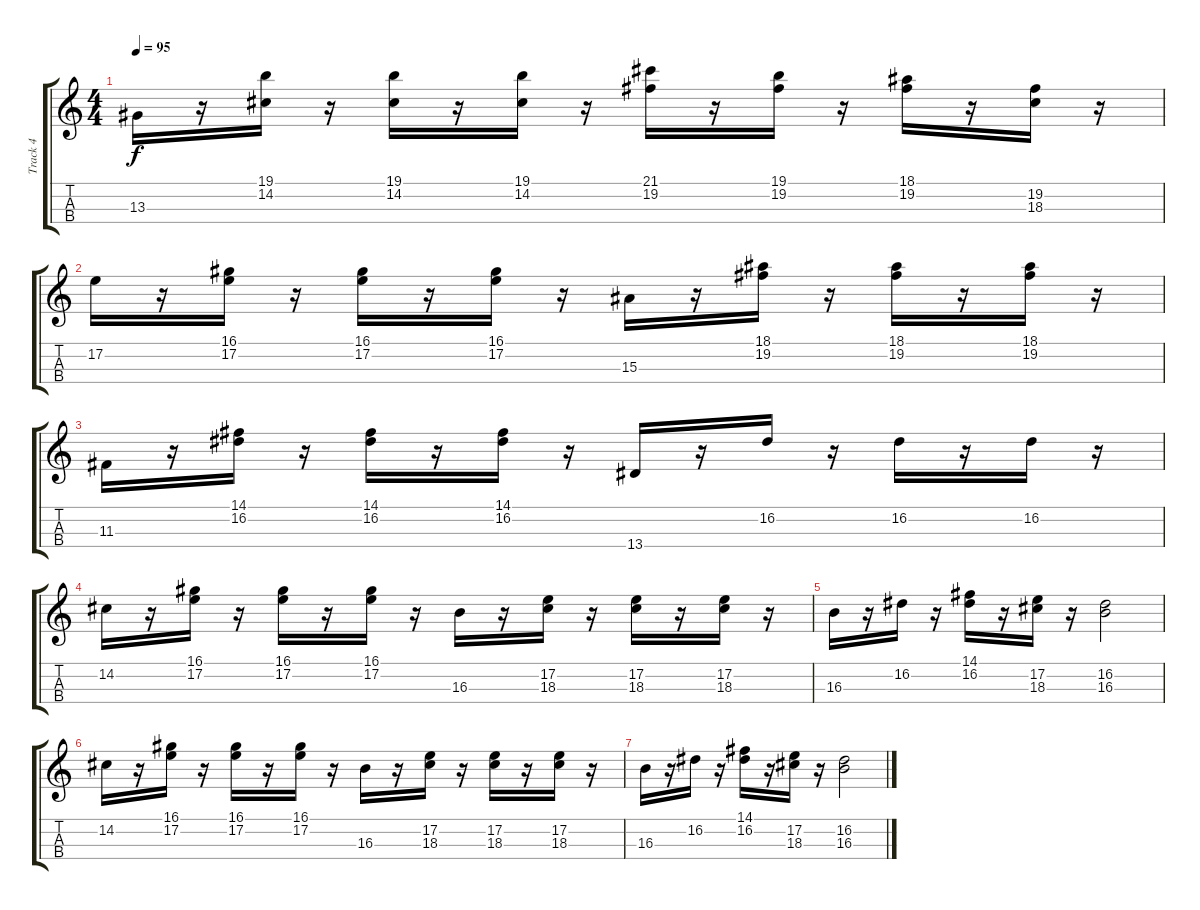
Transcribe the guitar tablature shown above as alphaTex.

\track ("Track 4" "Track 4") {instrument lead3calliope}
\staff {score tabs}
\tuning (E4 B3 G3 D3) {hide}
\ts (4 4)
\tempo 95
\clef g2
\ks c
13.3.16{dy f} r.16 (19.1 14.2).16 r.16 (19.1 14.2).16 r.16 (19.1 14.2).16 r.16 (21.1 19.2).16 r.16 (19.1 19.2).16 r.16 (18.1 19.2).16 r.16 (19.2 18.3).16 r.16 |
17.2.16 r.16 (16.1 17.2).16 r.16 (16.1 17.2).16 r.16 (16.1 17.2).16 r.16 15.3.16 r.16 (18.1 19.2).16 r.16 (18.1 19.2).16 r.16 (18.1 19.2).16 r.16 |
11.3.16 r.16 (14.1 16.2).16 r.16 (14.1 16.2).16 r.16 (14.1 16.2).16 r.16 13.4.16 r.16 16.2.16 r.16 16.2.16 r.16 16.2.16 r.16 |
14.2.16 r.16 (16.1 17.2).16 r.16 (16.1 17.2).16 r.16 (16.1 17.2).16 r.16 16.3.16 r.16 (17.2 18.3).16 r.16 (17.2 18.3).16 r.16 (17.2 18.3).16 r.16 |
16.3.16 r.16 16.2.16 r.16 (14.1 16.2).16 r.16 (17.2 18.3).16 r.16 (16.2 16.3).2 |
14.2.16 r.16 (16.1 17.2).16 r.16 (16.1 17.2).16 r.16 (16.1 17.2).16 r.16 16.3.16 r.16 (17.2 18.3).16 r.16 (17.2 18.3).16 r.16 (17.2 18.3).16 r.16 |
16.3.16 r.16 16.2.16 r.16 (14.1 16.2).16 r.16 (17.2 18.3).16 r.16 (16.2 16.3).2
